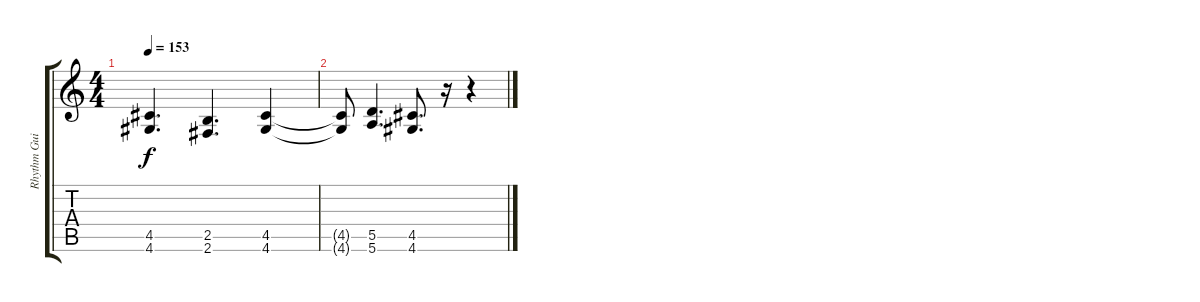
\track ("Rhythm Guitar II" "Rhythm Gui") {instrument overdrivenguitar}
\staff {score tabs}
\tuning (E4 B3 G3 D3 A2 E2) {hide}
\ts (4 4)
\tempo 153
\clef g2
\ks c
(4.5 4.6).4{d dy f} (2.5 2.6).4{d} (4.5 4.6).4 |
(4.5{t} 4.6{t}).8 (5.5 5.6).4{d} (4.5 4.6).8{d} r.16 r.4
